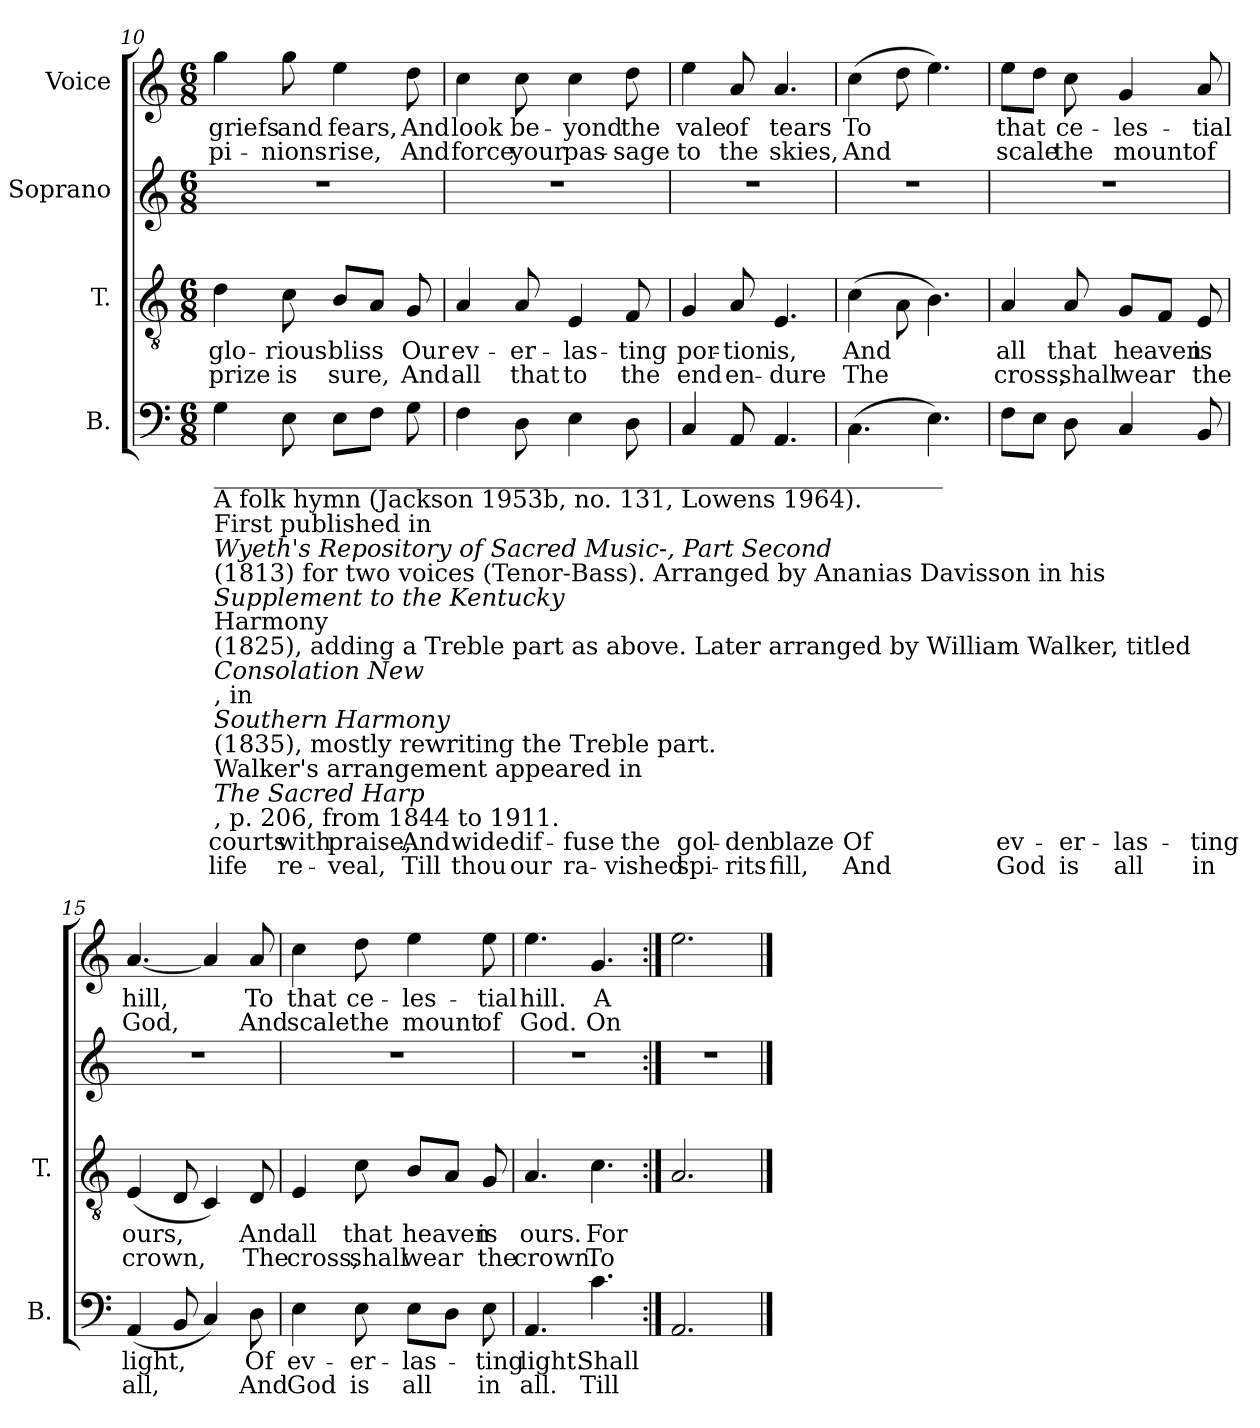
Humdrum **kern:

**kern	**text	**text	**kern	**text	**text	**kern	**kern	**text	**text
*part4	*part4	*part4	*part3	*part3	*part3	*part2	*part1	*part1	*part1
*staff4	*staff4	*staff4	*staff3	*staff3	*staff3	*staff2	*staff1	*staff1	*staff1
*I"B.	*	*	*I"T.	*	*	*I"Soprano	*I"Voice	*	*
*I'B.	*	*	*I'T.	*	*	*	*	*	*
!!LO:LB:g=z
*clefF4	*	*	*clefGv2	*	*	*clefG2	*clefG2	*	*
*k[]	*	*	*k[]	*	*	*k[]	*k[]	*	*
*M6/8	*	*	*M6/8	*	*	*M6/8	*M6/8	*	*
=10	=10	=10	=10	=10	=10	=10	=10	=10	=10
!LO:TX:b:t=____________________________________________________________	!	!	!	!	!	!	!	!	!
!LO:TX:b:t=A folk hymn (Jackson 1953b, no. 131, Lowens 1964).	!	!	!	!	!	!	!	!	!
!LO:TX:b:t=First published in	!	!	!	!	!	!	!	!	!
!LO:TX:b:i:t=Wyeth's Repository of Sacred Music-, Part Second	!	!	!	!	!	!	!	!	!
!LO:TX:b:t=(1813) for two voices (Tenor-Bass). Arranged by Ananias Davisson in his	!	!	!	!	!	!	!	!	!
!LO:TX:b:i:t=Supplement to the Kentucky	!	!	!	!	!	!	!	!	!
!LO:TX:b:t=Harmony	!	!	!	!	!	!	!	!	!
!LO:TX:b:t=(1825), adding a Treble part as above. Later arranged by William Walker, titled	!	!	!	!	!	!	!	!	!
!LO:TX:b:i:t=Consolation New	!	!	!	!	!	!	!	!	!
!LO:TX:b:t=, in	!	!	!	!	!	!	!	!	!
!LO:TX:b:i:t=Southern Harmony	!	!	!	!	!	!	!	!	!
!LO:TX:b:t=(1835), mostly rewriting the Treble part.	!	!	!	!	!	!	!	!	!
!LO:TX:b:t=Walker's arrangement appeared in	!	!	!	!	!	!	!	!	!
!LO:TX:b:i:t=The Sacred Harp	!	!	!	!	!	!	!	!	!
!LO:TX:b:t=, p. 206, from 1844 to 1911.	!	!	!	!	!	!	!	!	!
!	!LO:LY:b	!LO:LY:b	!	!LO:LY:b	!LO:LY:b	!	!	!LO:LY:b	!LO:LY:b
4G!\	courts	life	4d!\	glo-	prize	2.r	4gg!\	griefs	pi-
!	!LO:LY:b	!LO:LY:b	!	!LO:LY:b	!LO:LY:b	!	!	!LO:LY:b	!LO:LY:b
8E!\	with	re-	8c!\	-rious	is	.	8gg!\	and	-nions
!	!LO:LY:b	!LO:LY:b	!	!LO:LY:b	!LO:LY:b	!	!	!LO:LY:b	!LO:LY:b
8E!\L	praise,	-veal,	8B!/L	bliss	sure,	.	4ee!\	fears,	rise,
8F!\J	.	.	8A!/J	.	.	.	.	.	.
!	!LO:LY:b	!LO:LY:b	!	!LO:LY:b	!LO:LY:b	!	!	!LO:LY:b	!LO:LY:b
8G!\	And	Till	8G!/	Our	And	.	8dd!\	And	And
=11	=11	=11	=11	=11	=11	=11	=11	=11	=11
!	!LO:LY:b	!LO:LY:b	!	!LO:LY:b	!LO:LY:b	!	!	!LO:LY:b	!LO:LY:b
4F!\	wide	thou	4A!/	ev-	all	2.r	4cc!\	look	force
!	!LO:LY:b	!LO:LY:b	!	!LO:LY:b	!LO:LY:b	!	!	!LO:LY:b	!LO:LY:b
8D!\	dif-	our	8A!/	-er-	that	.	8cc!\	be-	your
!	!LO:LY:b	!LO:LY:b	!	!LO:LY:b	!LO:LY:b	!	!	!LO:LY:b	!LO:LY:b
4E!\	-fuse	ra-	4E!/	-las-	to	.	4cc!\	-yond	pas-
!	!LO:LY:b	!LO:LY:b	!	!LO:LY:b	!LO:LY:b	!	!	!LO:LY:b	!LO:LY:b
8D!\	the	-vished	8F!/	-ting	the	.	8dd!\	the	-sage
=12	=12	=12	=12	=12	=12	=12	=12	=12	=12
!	!LO:LY:b	!LO:LY:b	!	!LO:LY:b	!LO:LY:b	!	!	!LO:LY:b	!LO:LY:b
4C!/	gol-	spi-	4G!/	por-	end	2.r	4ee!\	vale	to
!	!LO:LY:b	!LO:LY:b	!	!LO:LY:b	!LO:LY:b	!	!	!LO:LY:b	!LO:LY:b
8AA!/	-den	-rits	8A!/	-tion	en-	.	8a!/	of	the
!	!LO:LY:b	!LO:LY:b	!	!LO:LY:b	!LO:LY:b	!	!	!LO:LY:b	!LO:LY:b
4.AA!/	blaze	fill,	4.E!/	is,	-dure	.	4.a!/	tears	skies,
=13	=13	=13	=13	=13	=13	=13	=13	=13	=13
!	!LO:LY:b	!LO:LY:b	!	!LO:LY:b	!LO:LY:b	!	!	!LO:LY:b	!LO:LY:b
(>4.C!\	Of	And	(>4c!\	And	The	2.r	(>4cc!\	To	And
.	.	.	8A!\	.	.	.	8dd!\	.	.
4.E!\)	.	.	4.B!\)	.	.	.	4.ee!\)	.	.
=14	=14	=14	=14	=14	=14	=14	=14	=14	=14
!	!LO:LY:b	!LO:LY:b	!	!LO:LY:b	!LO:LY:b	!	!	!LO:LY:b	!LO:LY:b
8F!\L	ev-	God	4A!/	all	cross,	2.r	8ee!\L	that	scale
8E!\J	.	.	.	.	.	.	8dd!\J	.	.
!	!LO:LY:b	!LO:LY:b	!	!LO:LY:b	!LO:LY:b	!	!	!LO:LY:b	!LO:LY:b
8D!\	-er-	is	8A!/	that	shall	.	8cc!\	ce-	the
!	!LO:LY:b	!LO:LY:b	!	!LO:LY:b	!LO:LY:b	!	!	!LO:LY:b	!LO:LY:b
4C!/	-las-	all	8G!/L	heaven	wear	.	4g!/	-les-	mount
.	.	.	8F!/J	.	.	.	.	.	.
!	!LO:LY:b	!LO:LY:b	!	!LO:LY:b	!LO:LY:b	!	!	!LO:LY:b	!LO:LY:b
8BB!/	-ting	in	8E!/	is	the	.	8a!/	-tial	of
=15	=15	=15	=15	=15	=15	=15	=15	=15	=15
!	!LO:LY:b	!LO:LY:b	!	!LO:LY:b	!LO:LY:b	!	!	!LO:LY:b	!LO:LY:b
(<4AA!/	light,	all,	(<4E!/	ours,	crown,	2.r	[4.a!/	hill,	God,
8BB!/	.	.	8D!/	.	.	.	.	.	.
4C!/)	.	.	4C!/)	.	.	.	4a!/]	.	.
!	!LO:LY:b	!LO:LY:b	!	!LO:LY:b	!LO:LY:b	!	!	!LO:LY:b	!LO:LY:b
8D!\	Of	And	8D!/	And	The	.	8a!/	To	And
=16	=16	=16	=16	=16	=16	=16	=16	=16	=16
!	!LO:LY:b	!LO:LY:b	!	!LO:LY:b	!LO:LY:b	!	!	!LO:LY:b	!LO:LY:b
4E!\	ev-	God	4E!/	all	cross,	2.r	4cc!\	that	scale
!	!LO:LY:b	!LO:LY:b	!	!LO:LY:b	!LO:LY:b	!	!	!LO:LY:b	!LO:LY:b
8E!\	-er-	is	8c!\	that	shall	.	8dd!\	ce-	the
!	!LO:LY:b	!LO:LY:b	!	!LO:LY:b	!LO:LY:b	!	!	!LO:LY:b	!LO:LY:b
8E!\L	-las-	all	8B!/L	heaven	wear	.	4ee!\	-les-	mount
8D!\J	.	.	8A!/J	.	.	.	.	.	.
!	!LO:LY:b	!LO:LY:b	!	!LO:LY:b	!LO:LY:b	!	!	!LO:LY:b	!LO:LY:b
8E!\	-ting	in	8G!/	is	the	.	8ee!\	-tial	of
=17	=17	=17	=17	=17	=17	=17	=17	=17	=17
!	!LO:LY:b	!LO:LY:b	!	!LO:LY:b	!LO:LY:b	!	!	!LO:LY:b	!LO:LY:b
4.AA!/	light.	all.	4.A!/	ours.	crown.	2.r	4.ee!\	hill.	God.
!	!LO:LY:b	!LO:LY:b	!	!LO:LY:b	!LO:LY:b	!	!	!LO:LY:b	!LO:LY:b
4.c!\	Shall	Till	4.c!\	For	To	.	4.g!/	A	On
=18:|!	=18:|!	=18:|!	=18:|!	=18:|!	=18:|!	=18:|!	=18:|!	=18:|!	=18:|!
2.AA!/	.	.	2.A!/	.	.	2.r	2.ee!\	.	.
==	==	==	==	==	==	==	==	==	==
*-	*-	*-	*-	*-	*-	*-	*-	*-	*-
